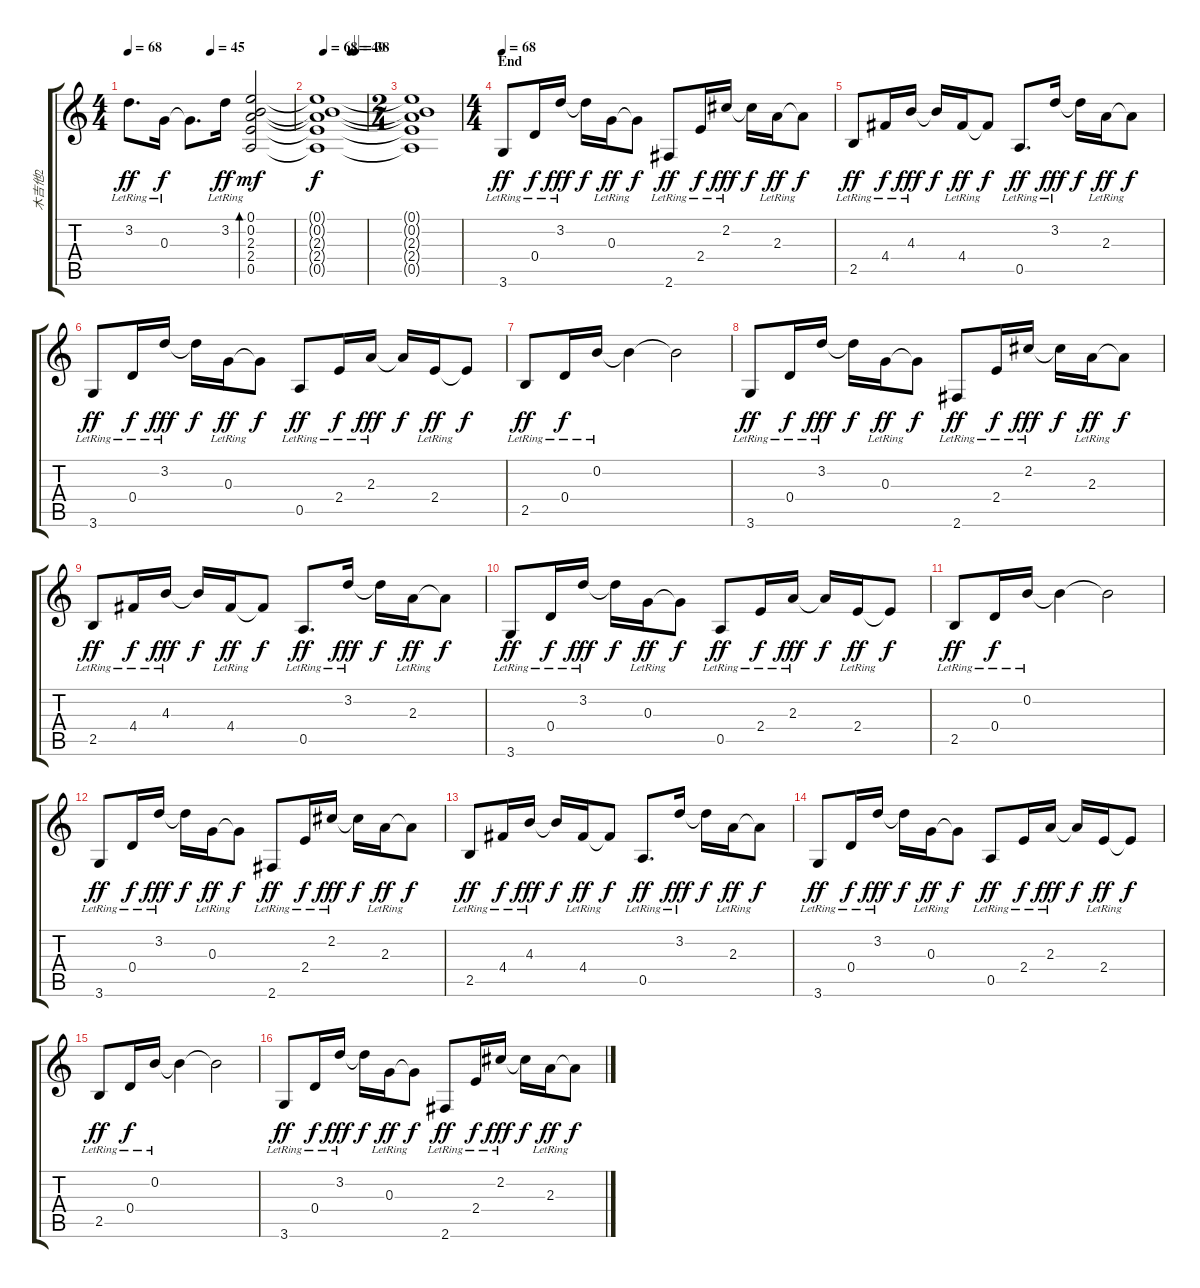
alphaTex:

\track ("木吉他2" "木吉他2") {instrument acousticguitarsteel}
\staff {score tabs}
\tuning (E4 B3 G3 D3 A2 E2) {hide}
\ts (4 4)
\tempo 68
\tempo (45 0.5)
\clef g2
\ks c
3.2{lr}.8{d dy ff} 0.3{lr}.16{dy f} 0.3{t}.8{d} 3.2{lr}.16{dy ff} (0.1 0.2 2.3 2.4 0.5).2{bd 240 dy mf} |
\tempo 68
\tempo (40 0.65)
\tempo (38 0.75)
(0.1{t} 0.2{t} 2.3{t} 2.4{t} 0.5{t}).1{dy f} |
\ts (2 4)
(0.1{t} 0.2{t} 2.3{t} 2.4{t} 0.5{t}).1 |
\ts (4 4)
\section ("" "End")
\tempo 68
3.6{lr}.8{dy ff} 0.4{lr}.16{dy f} 3.2{lr}.16{dy fff} 3.2{t}.16{dy f} 0.3{lr}.16{dy ff} 0.3{t}.8{dy f} 2.6{lr}.8{dy ff} 2.4{lr}.16{dy f} 2.2{lr}.16{dy fff} 2.2{t}.16{dy f} 2.3{lr}.16{dy ff} 2.3{t}.8{dy f} |
2.5{lr}.8{dy ff} 4.4{lr}.16{dy f} 4.3{lr}.16{dy fff} 4.3{t}.16{dy f} 4.4{lr}.16{dy ff} 4.4{t}.8{dy f} 0.5{lr}.8{d dy ff} 3.2{lr}.16{dy fff} 3.2{t}.16{dy f} 2.3{lr}.16{dy ff} 2.3{t}.8{dy f} |
3.6{lr}.8{dy ff} 0.4{lr}.16{dy f} 3.2{lr}.16{dy fff} 3.2{t}.16{dy f} 0.3{lr}.16{dy ff} 0.3{t}.8{dy f} 0.5{lr}.8{dy ff} 2.4{lr}.16{dy f} 2.3{lr}.16{dy fff} 2.3{t}.16{dy f} 2.4{lr}.16{dy ff} 2.4{t}.8{dy f} |
2.5{lr}.8{dy ff} 0.4{lr}.16{dy f} 0.2{lr}.16 0.2{t}.4 0.2{t}.2 |
3.6{lr}.8{dy ff} 0.4{lr}.16{dy f} 3.2{lr}.16{dy fff} 3.2{t}.16{dy f} 0.3{lr}.16{dy ff} 0.3{t}.8{dy f} 2.6{lr}.8{dy ff} 2.4{lr}.16{dy f} 2.2{lr}.16{dy fff} 2.2{t}.16{dy f} 2.3{lr}.16{dy ff} 2.3{t}.8{dy f} |
2.5{lr}.8{dy ff} 4.4{lr}.16{dy f} 4.3{lr}.16{dy fff} 4.3{t}.16{dy f} 4.4{lr}.16{dy ff} 4.4{t}.8{dy f} 0.5{lr}.8{d dy ff} 3.2{lr}.16{dy fff} 3.2{t}.16{dy f} 2.3{lr}.16{dy ff} 2.3{t}.8{dy f} |
3.6{lr}.8{dy ff} 0.4{lr}.16{dy f} 3.2{lr}.16{dy fff} 3.2{t}.16{dy f} 0.3{lr}.16{dy ff} 0.3{t}.8{dy f} 0.5{lr}.8{dy ff} 2.4{lr}.16{dy f} 2.3{lr}.16{dy fff} 2.3{t}.16{dy f} 2.4{lr}.16{dy ff} 2.4{t}.8{dy f} |
2.5{lr}.8{dy ff} 0.4{lr}.16{dy f} 0.2{lr}.16 0.2{t}.4 0.2{t}.2 |
3.6{lr}.8{dy ff} 0.4{lr}.16{dy f} 3.2{lr}.16{dy fff} 3.2{t}.16{dy f} 0.3{lr}.16{dy ff} 0.3{t}.8{dy f} 2.6{lr}.8{dy ff volume 11} 2.4{lr}.16{dy f} 2.2{lr}.16{dy fff} 2.2{t}.16{dy f} 2.3{lr}.16{dy ff} 2.3{t}.8{dy f} |
2.5{lr}.8{dy ff volume 9} 4.4{lr}.16{dy f} 4.3{lr}.16{dy fff} 4.3{t}.16{dy f} 4.4{lr}.16{dy ff} 4.4{t}.8{dy f} 0.5{lr}.8{d dy ff volume 7} 3.2{lr}.16{dy fff} 3.2{t}.16{dy f} 2.3{lr}.16{dy ff} 2.3{t}.8{dy f} |
3.6{lr}.8{dy ff volume 5} 0.4{lr}.16{dy f} 3.2{lr}.16{dy fff} 3.2{t}.16{dy f} 0.3{lr}.16{dy ff} 0.3{t}.8{dy f} 0.5{lr}.8{dy ff} 2.4{lr}.16{dy f} 2.3{lr}.16{dy fff} 2.3{t}.16{dy f} 2.4{lr}.16{dy ff} 2.4{t}.8{dy f} |
2.5{lr}.8{dy ff volume 3} 0.4{lr}.16{dy f} 0.2{lr}.16 0.2{t}.4 0.2{t}.2 |
3.6{lr}.8{dy ff} 0.4{lr}.16{dy f} 3.2{lr}.16{dy fff} 3.2{t}.16{dy f} 0.3{lr}.16{dy ff} 0.3{t}.8{dy f} 2.6{lr}.8{dy ff volume 2} 2.4{lr}.16{dy f} 2.2{lr}.16{dy fff} 2.2{t}.16{dy f} 2.3{lr}.16{dy ff} 2.3{t}.8{dy f}
